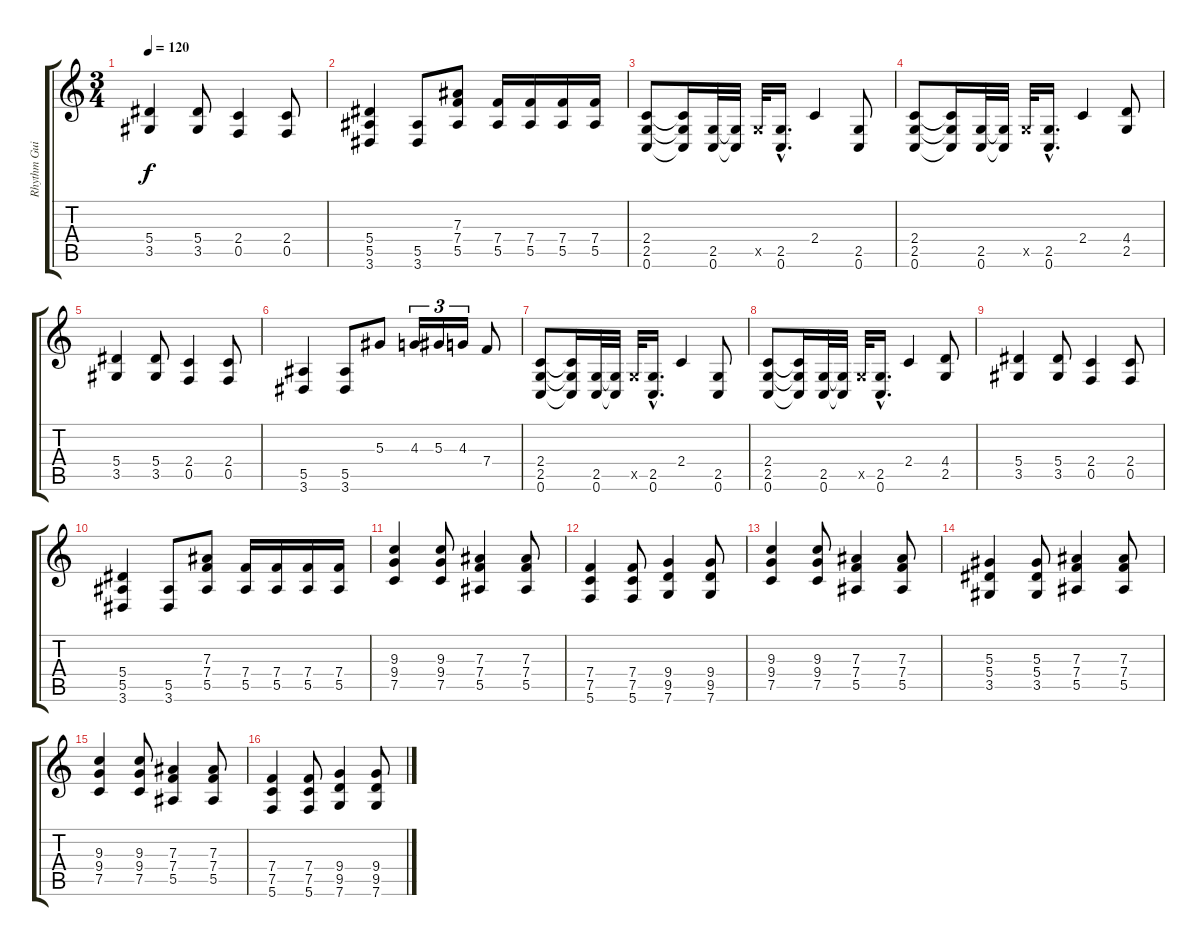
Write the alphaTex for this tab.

\track ("Rhythm Guitar" "Rhythm Gui") {instrument distortionguitar}
\staff {score tabs}
\tuning (C4 G3 Eb3 Bb2 F2 C2) {hide}
\ts (3 4)
\tempo 120
\clef g2
\ks c
(5.4 3.5).4{dy f} (5.4 3.5).8 (2.4 0.5).4 (2.4 0.5).8 |
(5.4 5.5 3.6).4 (5.5 3.6).8 (7.3 7.4 5.5).8 (7.4 5.5).16 (7.4 5.5).16 (7.4 5.5).16 (7.4 5.5).16 |
(2.4 2.5 0.6).8 (2.4{t} 2.5{t} 0.6{t}).16 (2.5 0.6).32 (2.5{t} 0.6{t}).32 2.5{x}.32 (2.5{hac} 0.6{hac}).16{d} 2.4.4 (2.5 0.6).8 |
(2.4 2.5 0.6).8 (2.4{t} 2.5{t} 0.6{t}).16 (2.5 0.6).32 (2.5{t} 0.6{t}).32 2.5{x}.32 (2.5{hac} 0.6{hac}).16{d} 2.4.4 (4.4 2.5).8 |
(5.4 3.5).4 (5.4 3.5).8 (2.4 0.5).4 (2.4 0.5).8 |
(5.5 3.6).4 (5.5 3.6).8 5.3.8 4.3.16{tu (3 2)} 5.3.16{tu (3 2)} 4.3.16{tu (3 2)} 7.4.8 |
(2.4 2.5 0.6).8 (2.4{t} 2.5{t} 0.6{t}).16 (2.5 0.6).32 (2.5{t} 0.6{t}).32 2.5{x}.32 (2.5{hac} 0.6{hac}).16{d} 2.4.4 (2.5 0.6).8 |
(2.4 2.5 0.6).8 (2.4{t} 2.5{t} 0.6{t}).16 (2.5 0.6).32 (2.5{t} 0.6{t}).32 2.5{x}.32 (2.5{hac} 0.6{hac}).16{d} 2.4.4 (4.4 2.5).8 |
(5.4 3.5).4 (5.4 3.5).8 (2.4 0.5).4 (2.4 0.5).8 |
(5.4 5.5 3.6).4 (5.5 3.6).8 (7.3 7.4 5.5).8 (7.4 5.5).16 (7.4 5.5).16 (7.4 5.5).16 (7.4 5.5).16 |
(9.3 9.4 7.5).4 (9.3 9.4 7.5).8 (7.3 7.4 5.5).4 (7.3 7.4 5.5).8 |
(7.4 7.5 5.6).4 (7.4 7.5 5.6).8 (9.4 9.5 7.6).4 (9.4 9.5 7.6).8 |
(9.3 9.4 7.5).4 (9.3 9.4 7.5).8 (7.3 7.4 5.5).4 (7.3 7.4 5.5).8 |
(5.3 5.4 3.5).4 (5.3 5.4 3.5).8 (7.3 7.4 5.5).4 (7.3 7.4 5.5).8 |
(9.3 9.4 7.5).4 (9.3 9.4 7.5).8 (7.3 7.4 5.5).4 (7.3 7.4 5.5).8 |
(7.4 7.5 5.6).4 (7.4 7.5 5.6).8 (9.4 9.5 7.6).4 (9.4 9.5 7.6).8
